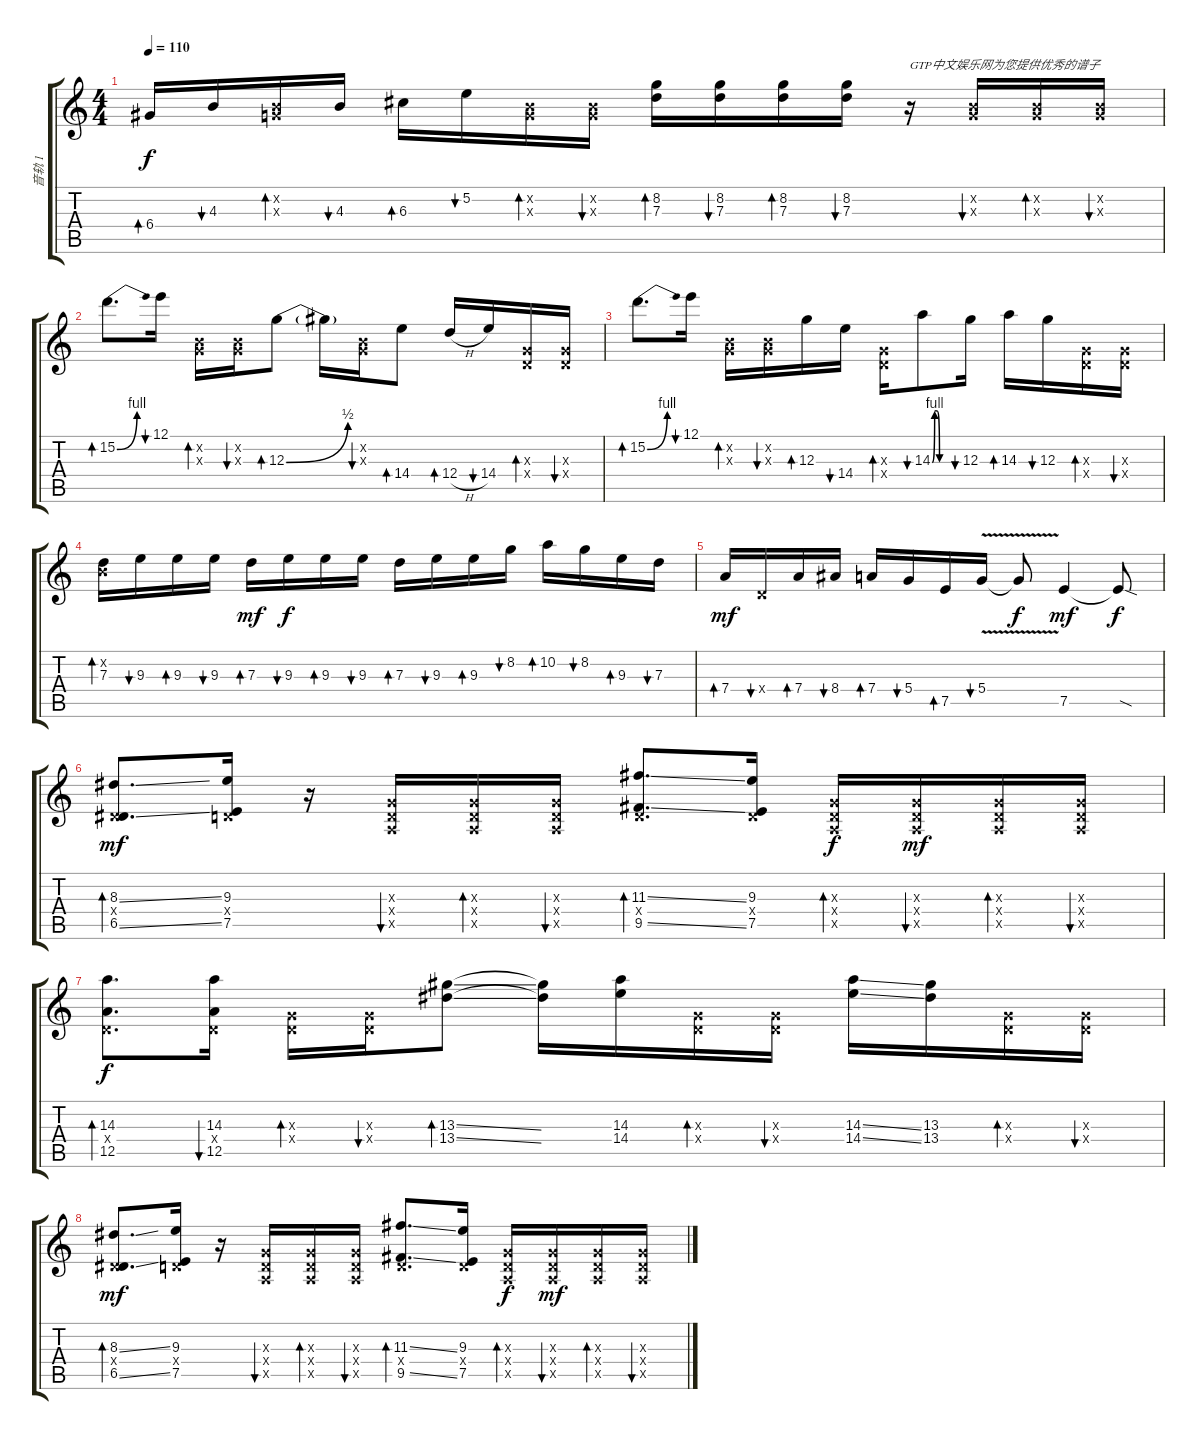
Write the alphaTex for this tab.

\track ("音轨 1" "音轨 1") {instrument acousticguitarsteel}
\staff {score tabs}
\tuning (E4 B3 G3 D3 A2 E2) {hide}
\ts (4 4)
\tempo 110
\clef g2
\ks c
6.4.16{bd 30 dy f} 4.3.16{bu 30} (0.2{x} 0.3{x}).16{bd 30} 4.3.16{bu 30} 6.3.16{bd 30} 5.2.16{bu 30} (0.2{x} 0.3{x}).16{bd 30} (0.2{x} 0.3{x}).16{bu 30} (8.2 7.3).16{bd 30} (8.2 7.3).16{bu 30} (8.2 7.3).16{bd 30} (8.2 7.3).16{bu 30} r.16{txt "GTP中文娱乐网为您提供优秀的谱子"} (0.2{x} 0.3{x}).16{bu 30} (0.2{x} 0.3{x}).16{bd 30} (0.2{x} 0.3{x}).16{bu 30} |
15.2{be (bend 0 0 60 4)}.8{d bd 30} 12.1.16{bu 30} (0.2{x} 0.3{x}).16{bd 30} (0.2{x} 0.3{x}).16{bu 30} 12.3{be (bend 0 0 60 2)}.8{bd 30} 12.3{t}.16 (0.2{x} 0.3{x}).16{bu 30} 14.4.8{bd 30} 12.4{h}.16{bd 30} 14.4.16{bu 30} (0.3{x} 0.4{x}).16{bd 30} (0.3{x} 0.4{x}).16{bu 30} |
15.2{be (bend 0 0 60 4)}.8{d bd 30} 12.1.16{bu 30} (0.2{x} 0.3{x}).16{bd 30} (0.2{x} 0.3{x}).16{bu 30} 12.3.16{bd 30} 14.4.16{bu 30} (0.3{x} 0.4{x}).16{bd 30} 14.3{be (custom 0 0 10 4 20 4 30 0 60 0)}.8{bu 30} 12.3.16{bu 30} 14.3.16{bd 30} 12.3.16{bu 30} (0.3{x} 0.4{x}).16{bd 30} (0.3{x} 0.4{x}).16{bu 30} |
(0.2{x} 7.3).16{bd 30} 9.3.16{bu 30} 9.3.16{bd 30} 9.3.16{bu 30} 7.3.16{bd 30 dy mf} 9.3.16{bu 30 dy f} 9.3.16{bd 30} 9.3.16{bu 30} 7.3.16{bd 30} 9.3.16{bu 30} 9.3.16{bd 30} 8.2.16{bu 30} 10.2.16{bd 30} 8.2.16{bu 30} 9.3.16{bd 30} 7.3.16{bu 30} |
7.4.16{bd 30 dy mf} 0.4{x}.16{bu 30} 7.4.16{bd 30} 8.4.16{bu 30} 7.4.16{bd 30} 5.4.16{bu 30} 7.5.16{bd 30} 5.4{v}.16{bu 30} 5.4{t}.8{dy f} 7.5.4{dy mf} 7.5{sod t}.8{dy f} |
(8.3{ss} 0.4{x} 6.5{ss}).8{d bd 30 dy mf} (9.3 0.4{x} 7.5).16 r.16 (0.3{x} 0.4{x} 0.5{x}).16{bu 30} (0.3{x} 0.4{x} 0.5{x}).16{bd 30} (0.3{x} 0.4{x} 0.5{x}).16{bu 30} (11.3{ss} 0.4{x} 9.5{ss}).8{d bd 30} (9.3 0.4{x} 7.5).16 (0.3{x} 0.4{x} 0.5{x}).16{bd 30 dy f} (0.3{x} 0.4{x} 0.5{x}).16{bu 30 dy mf} (0.3{x} 0.4{x} 0.5{x}).16{bd 30} (0.3{x} 0.4{x} 0.5{x}).16{bu 30} |
(14.3 0.4{x} 12.5).8{d bd 30 dy f} (14.3 0.4{x} 12.5).16{bu 30} (0.3{x} 0.4{x}).16{bd 30} (0.3{x} 0.4{x}).16{bu 30} (13.3{ss} 13.4{ss}).8{bd 30} (13.3{t} 13.4{t}).16 (14.3 14.4).16 (0.3{x} 0.4{x}).16{bd 30} (0.3{x} 0.4{x}).16{bu 30} (14.3{ss} 14.4{ss}).16 (13.3 13.4).16 (0.3{x} 0.4{x}).16{bd 30} (0.3{x} 0.4{x}).16{bu 30} |
(8.3{ss} 0.4{x} 6.5{ss}).8{d bd 30 dy mf} (9.3 0.4{x} 7.5).16 r.16 (0.3{x} 0.4{x} 0.5{x}).16{bu 30} (0.3{x} 0.4{x} 0.5{x}).16{bd 30} (0.3{x} 0.4{x} 0.5{x}).16{bu 30} (11.3{ss} 0.4{x} 9.5{ss}).8{d bd 30} (9.3 0.4{x} 7.5).16 (0.3{x} 0.4{x} 0.5{x}).16{bd 30 dy f} (0.3{x} 0.4{x} 0.5{x}).16{bu 30 dy mf} (0.3{x} 0.4{x} 0.5{x}).16{bd 30} (0.3{x} 0.4{x} 0.5{x}).16{bu 30}
